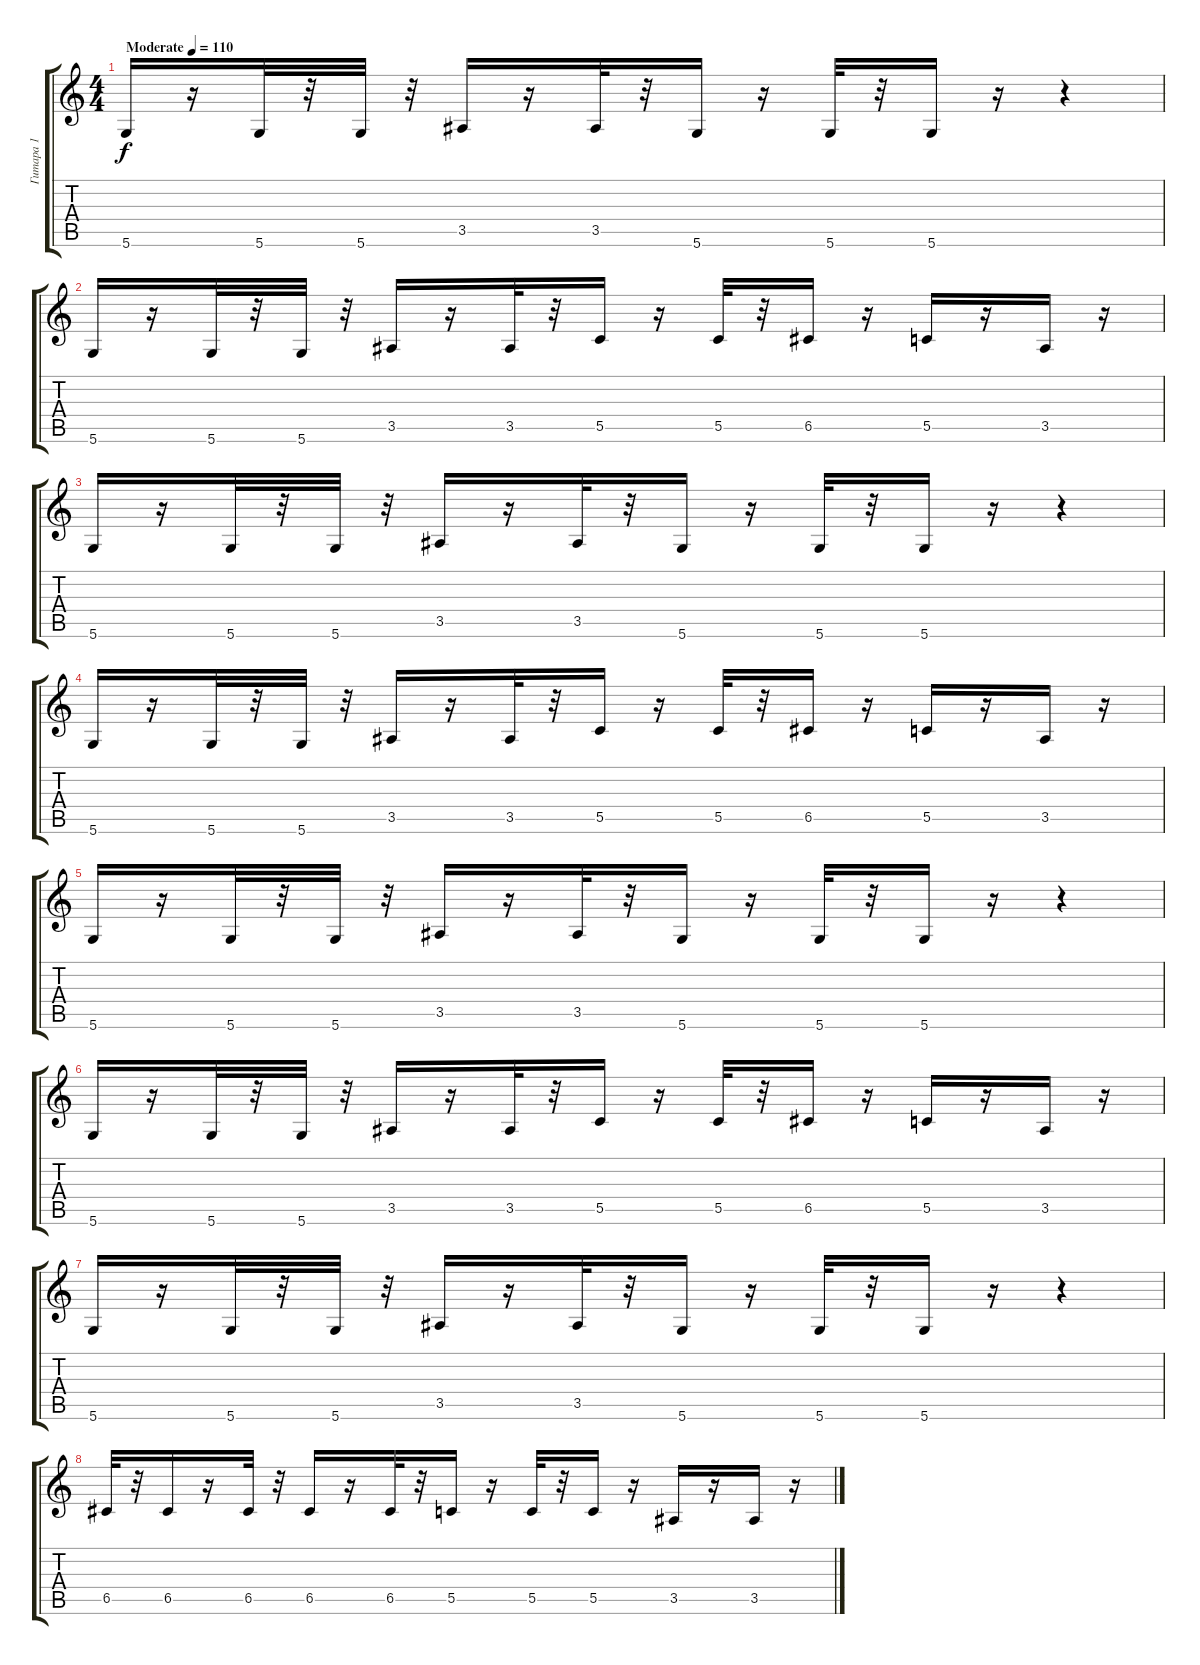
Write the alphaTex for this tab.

\track ("Гитара 1" "Гитара 1") {instrument overdrivenguitar}
\staff {score tabs}
\tuning (D4 A3 F3 C3 G2 D2) {hide}
\ts (4 4)
\tempo (110 "Moderate")
\clef g2
\ks c
5.6.16{dy f instrument overdrivenguitar} r.16 5.6.32 r.32 5.6.32 r.32 3.5.16 r.16 3.5.32 r.32 5.6.16 r.16 5.6.32 r.32 5.6.16 r.16 r.4 |
5.6.16 r.16 5.6.32 r.32 5.6.32 r.32 3.5.16 r.16 3.5.32 r.32 5.5.16 r.16 5.5.32 r.32 6.5.16 r.16 5.5.16 r.16 3.5.16 r.16 |
5.6.16 r.16 5.6.32 r.32 5.6.32 r.32 3.5.16 r.16 3.5.32 r.32 5.6.16 r.16 5.6.32 r.32 5.6.16 r.16 r.4 |
5.6.16 r.16 5.6.32 r.32 5.6.32 r.32 3.5.16 r.16 3.5.32 r.32 5.5.16 r.16 5.5.32 r.32 6.5.16 r.16 5.5.16 r.16 3.5.16 r.16 |
5.6.16 r.16 5.6.32 r.32 5.6.32 r.32 3.5.16 r.16 3.5.32 r.32 5.6.16 r.16 5.6.32 r.32 5.6.16 r.16 r.4 |
5.6.16 r.16 5.6.32 r.32 5.6.32 r.32 3.5.16 r.16 3.5.32 r.32 5.5.16 r.16 5.5.32 r.32 6.5.16 r.16 5.5.16 r.16 3.5.16 r.16 |
5.6.16 r.16 5.6.32 r.32 5.6.32 r.32 3.5.16 r.16 3.5.32 r.32 5.6.16 r.16 5.6.32 r.32 5.6.16 r.16 r.4 |
6.5.32 r.32 6.5.16 r.16 6.5.32 r.32 6.5.16 r.16 6.5.32 r.32 5.5.16 r.16 5.5.32 r.32 5.5.16 r.16 3.5.16 r.16 3.5.16 r.16
